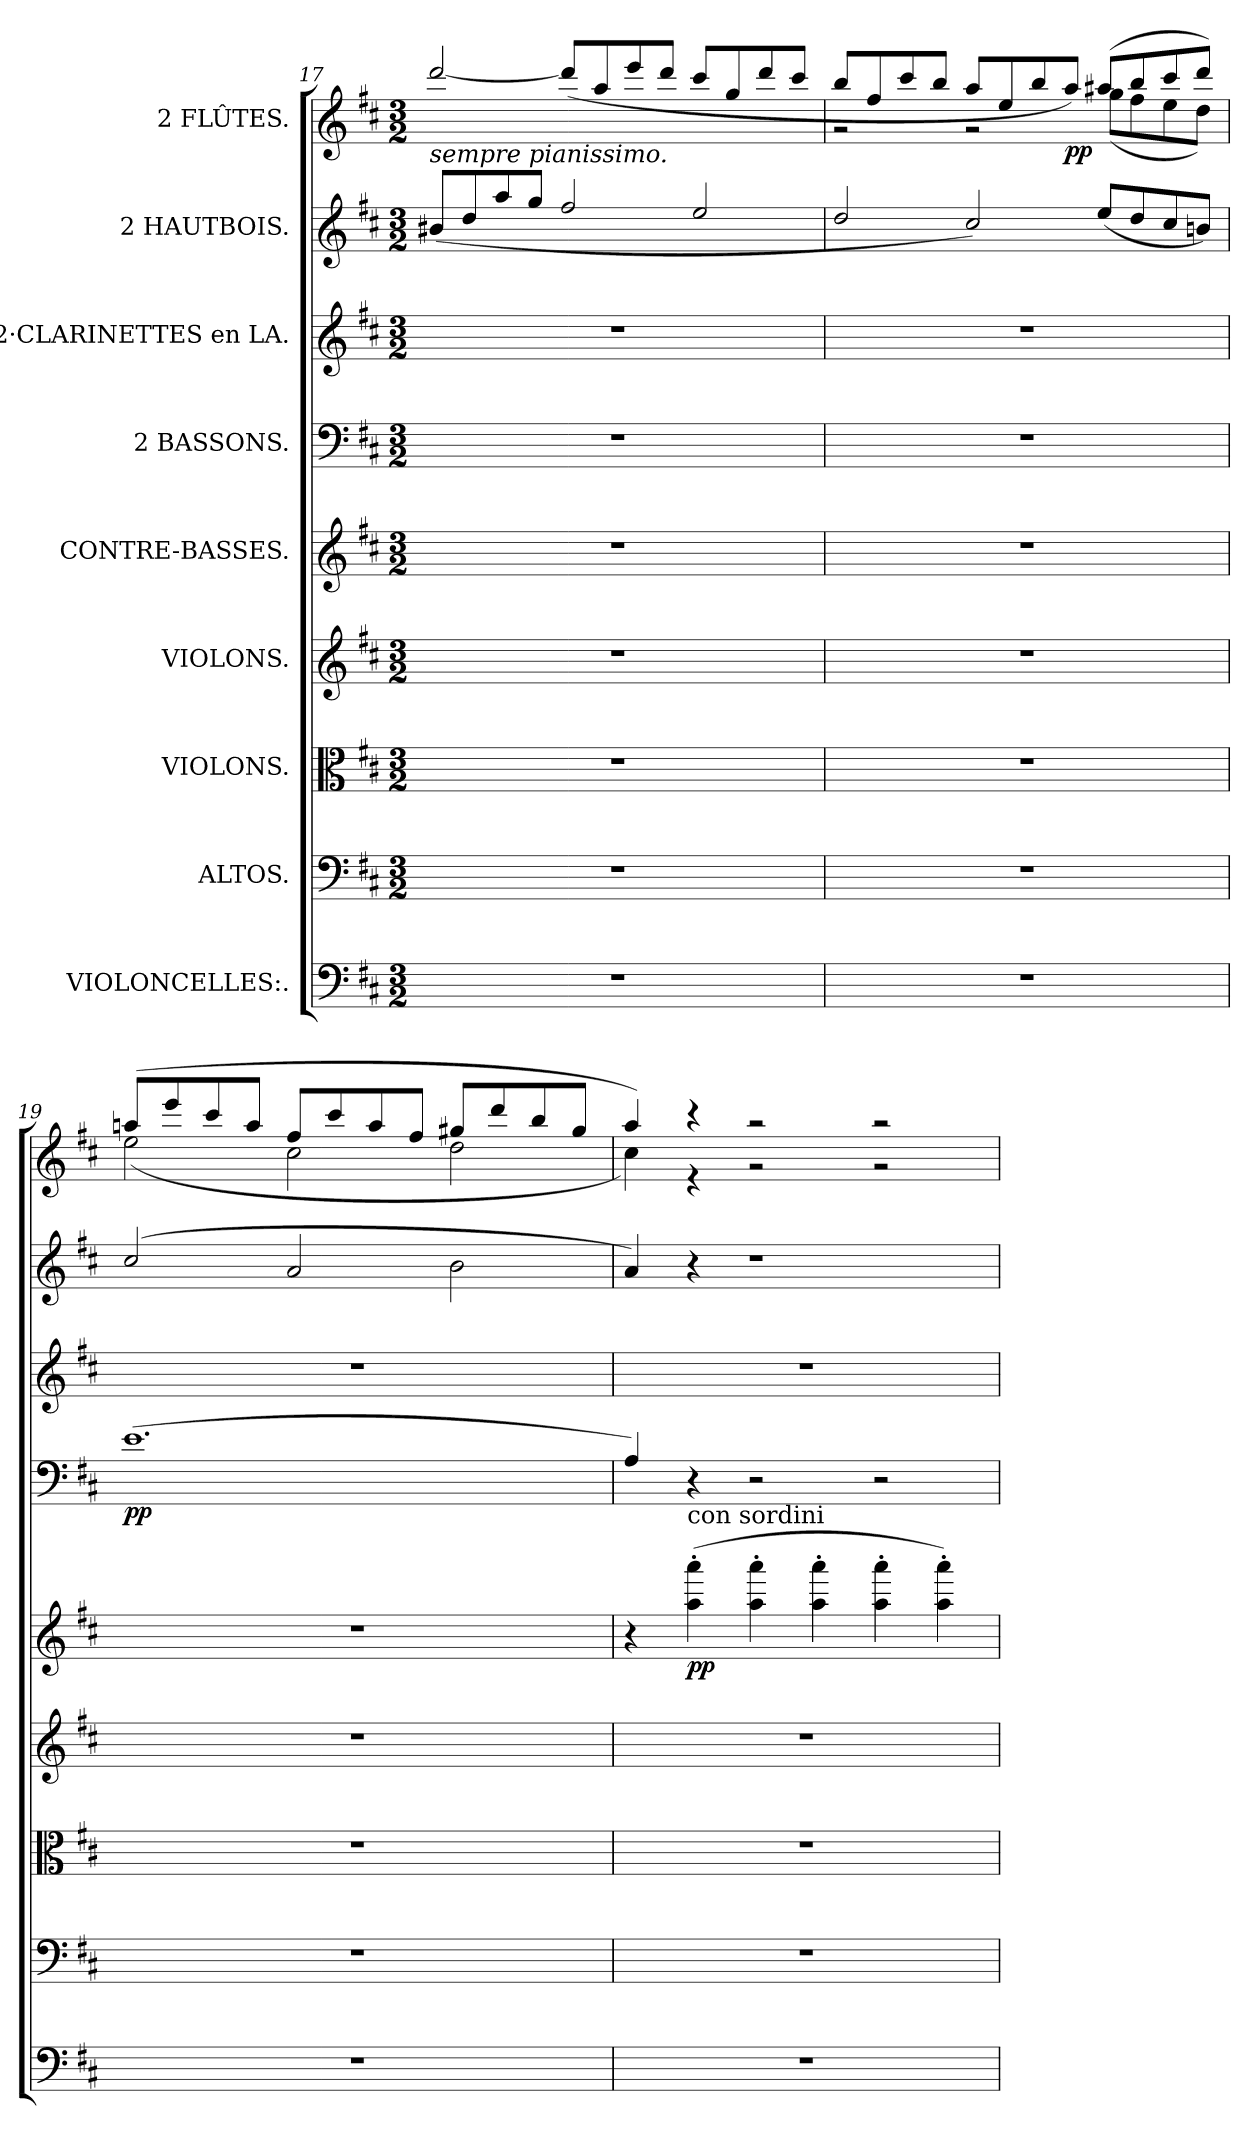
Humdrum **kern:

**kern	**kern	**kern	**kern	**kern	**dynam	**kern	**dynam	**kern	**kern	**kern	**dynam
*part9	*part8	*part7	*part6	*part5	*part5	*part4	*part4	*part3	*part2	*part1	*part1
*staff9	*staff8	*staff7	*staff6	*staff5	*staff5	*staff4	*staff4	*staff3	*staff2	*staff1	*staff1
*I"VIOLONCELLES:.	*I"ALTOS.	*I"VIOLONS.	*I"VIOLONS.	*I"CONTRE-BASSES.	*	*I"2 BASSONS.	*	*I"2·CLARINETTES en LA.	*I"2 HAUTBOIS.	*I"2 FLÛTES.	*
!!LO:LB:g=z
*clefF4	*clefF4	*clefC3	*clefG2	*clefG2	*	*clefF4	*	*clefG2	*clefG2	*clefG2	*
*	*	*	*	*	*	*	*	*ITrd2c3	*	*	*
*k[f#c#]	*k[f#c#]	*k[f#c#]	*k[f#c#]	*k[f#c#]	*	*k[f#c#]	*	*k[f#c#g#d#a#]	*k[f#c#]	*k[f#c#]	*
*D:	*D:	*D:	*D:	*D:	*	*D:	*	*B:	*D:	*D:	*
*M3/2	*M3/2	*M3/2	*M3/2	*M3/2	*	*M3/2	*	*M3/2	*M3/2	*M3/2	*
=17	=17	=17	=17	=17	=17	=17	=17	=17	=17	=17	=17
!	!	!	!	!	!	!	!	!	!LO:TX:i:t=sempre pianissimo.	!	!
1.r	1.r	1.r	1.r	1.r	.	1.r	.	1.r	(8b#X/L	[2ddd/	.
.	.	.	.	.	.	.	.	.	8dd/	.	.
.	.	.	.	.	.	.	.	.	8aa/	.	.
.	.	.	.	.	.	.	.	.	8gg/J	.	.
.	.	.	.	.	.	.	.	.	2ff#/	(8ddd/L]	.
.	.	.	.	.	.	.	.	.	.	8aa/	.
.	.	.	.	.	.	.	.	.	.	8eee/	.
.	.	.	.	.	.	.	.	.	.	8ddd/J	.
.	.	.	.	.	.	.	.	.	2ee/	8ccc#/L	.
.	.	.	.	.	.	.	.	.	.	8gg/	.
.	.	.	.	.	.	.	.	.	.	8ddd/	.
.	.	.	.	.	.	.	.	.	.	8ccc#/J	.
=18	=18	=18	=18	=18	=18	=18	=18	=18	=18	=18	=18
*	*	*	*	*	*	*	*	*	*	*^	*
1.r	1.r	1.r	1.r	1.r	.	1.r	.	1.r	2dd/	8bb/L	2r	.
.	.	.	.	.	.	.	.	.	.	8ff#/	.	.
.	.	.	.	.	.	.	.	.	.	8ccc#/	.	.
.	.	.	.	.	.	.	.	.	.	8bb/J	.	.
.	.	.	.	.	.	.	.	.	2cc#/)	8aa/L	2r	.
.	.	.	.	.	.	.	.	.	.	8ee/	.	.
.	.	.	.	.	.	.	.	.	.	8bb/	.	.
.	.	.	.	.	.	.	.	.	.	8aa/J)	.	pp
.	.	.	.	.	.	.	.	.	(8ee/L	(8aa#X/L	(8gg\L	.
.	.	.	.	.	.	.	.	.	8dd/	8bb/	8ff#\	.
.	.	.	.	.	.	.	.	.	8cc#/	8ccc#/	8ee\	.
.	.	.	.	.	.	.	.	.	8bn/J)	8ddd/J)	8dd\J)	.
=19	=19	=19	=19	=19	=19	=19	=19	=19	=19	=19	=19	=19
1.r	1.r	1.r	1.r	1.r	.	(1.e\	pp	1.r	(2cc#/	(8aan/L	(2ee\	.
.	.	.	.	.	.	.	.	.	.	8eee/	.	.
.	.	.	.	.	.	.	.	.	.	8ccc#/	.	.
.	.	.	.	.	.	.	.	.	.	8aa/J	.	.
.	.	.	.	.	.	.	.	.	2a/	8ff#/L	2cc#\	.
.	.	.	.	.	.	.	.	.	.	8ccc#/	.	.
.	.	.	.	.	.	.	.	.	.	8aa/	.	.
.	.	.	.	.	.	.	.	.	.	8ff#/J	.	.
.	.	.	.	.	.	.	.	.	2b\	8gg#X/L	2dd\	.
.	.	.	.	.	.	.	.	.	.	8ddd/	.	.
.	.	.	.	.	.	.	.	.	.	8bb/	.	.
.	.	.	.	.	.	.	.	.	.	8gg#/J	.	.
=20	=20	=20	=20	=20	=20	=20	=20	=20	=20	=20	=20	=20
1.r	1.r	1.r	1.r	4r	.	4A/)	.	1.r	4a/)	4aa/)	4cc#\)	.
!	!	!	!	!LO:TX:t=con sordini	!	!	!	!	!	!	!	!
.	.	.	.	(4aa'\ 4aaa'\	pp	4r	.	.	4r	4r	4r	.
.	.	.	.	4aa'\ 4aaa'\	.	2r	.	.	1r	2r	2r	.
.	.	.	.	4aa'\ 4aaa'\	.	.	.	.	.	.	.	.
.	.	.	.	4aa'\ 4aaa'\	.	2r	.	.	.	2r	2r	.
.	.	.	.	4aa'\ 4aaa'\)	.	.	.	.	.	.	.	.
*	*	*	*	*	*	*	*	*	*	*v	*v	*
=	=	=	=	=	=	=	=	=	=	=	=
*-	*-	*-	*-	*-	*-	*-	*-	*-	*-	*-	*-
